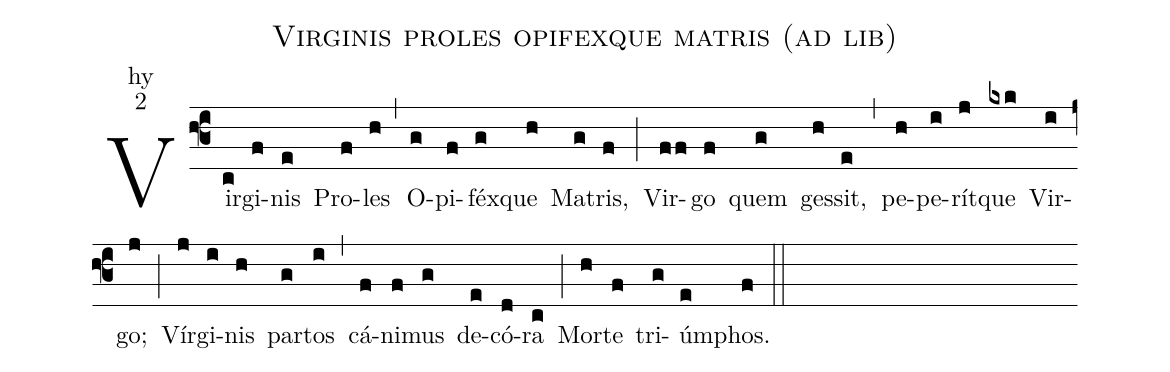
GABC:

name:Virginis proles opifexque matris (ad lib);
office-part:hy;
mode:2;
%%
(f3) Vir(c)gi(f)nis(e) Pro(f)les(h) (,)
O(g)pi(f)féx(g)que(h) Ma(g)tris,(f) (;)
Vir(ff)go(f) quem(g) ges(h)sit,(e) (,)
pe(h)pe(i)rít(j)que(kxk) Vir(i)go;(j) (;)
Vír(j)gi(i)nis(h) par(g)tos(i) (,)
cá(f)ni(f)mus(g) de(e)có(d)ra(c) (;)
Mor(h)te(f) tri(g)úm(e)phos.(f) (::)
